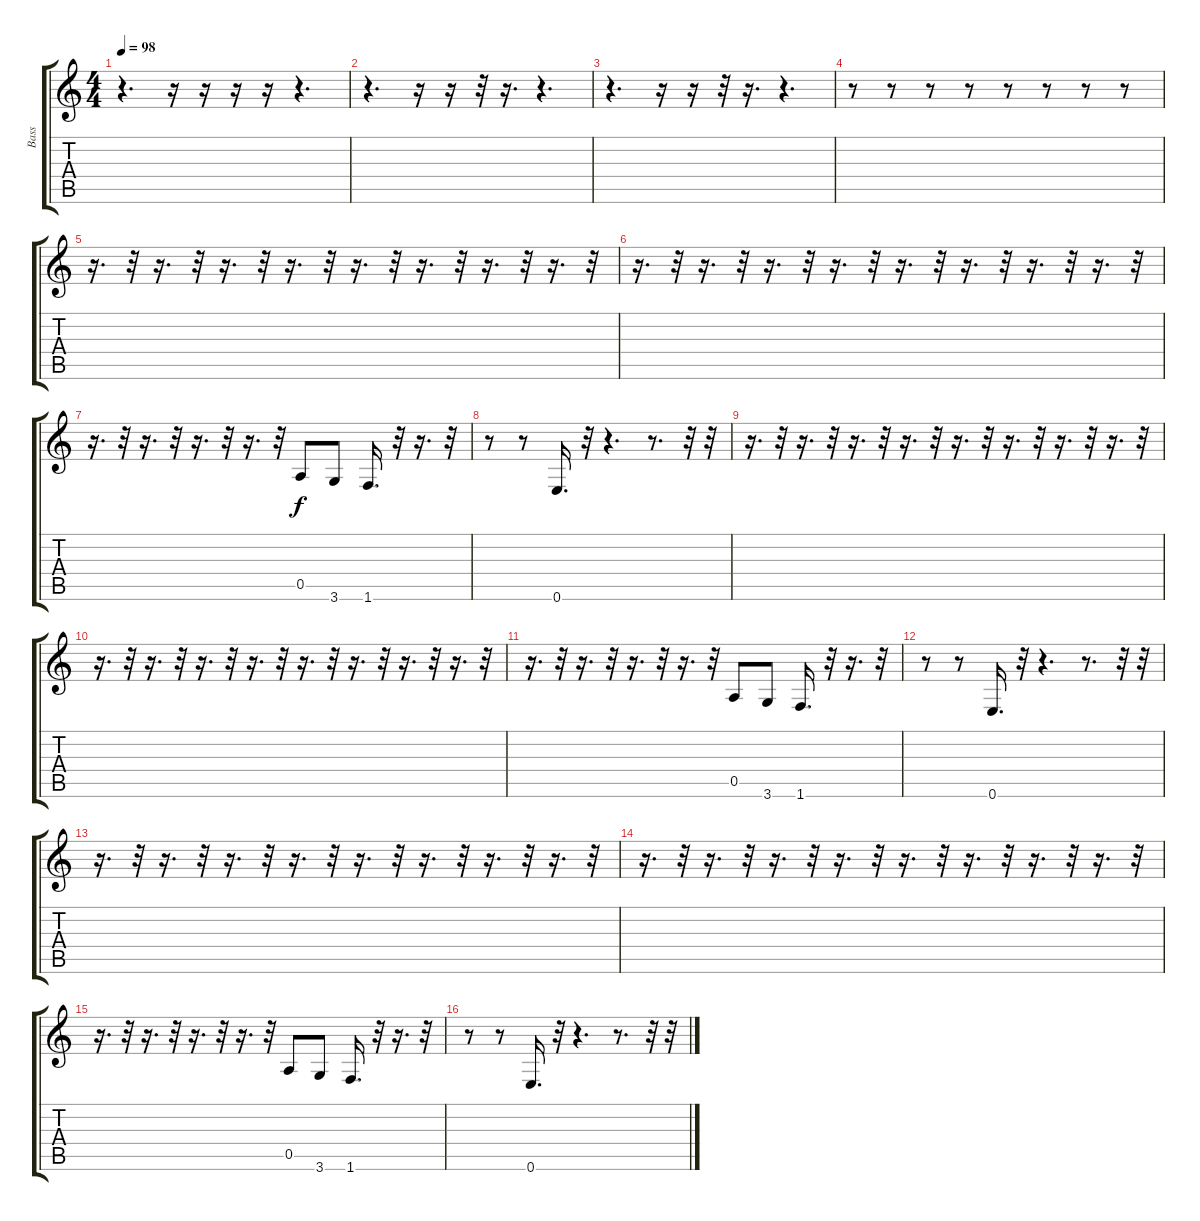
\track ("Bass" "Bass") {instrument electricbassfinger}
\staff {score tabs}
\tuning (E4 B3 G3 D3 A2 E2) {hide}
\ts (4 4)
\tempo 98
\clef g2
\ks c
r.4{d dy f} r.16 r.16 r.16 r.16 r.4{d} |
r.4{d} r.16 r.16 r.32 r.16{d} r.4{d} |
r.4{d} r.16 r.16 r.32 r.16{d} r.4{d} |
r.8 r.8 r.8 r.8 r.8 r.8 r.8 r.8 |
r.16{d} r.32 r.16{d} r.32 r.16{d} r.32 r.16{d} r.32 r.16{d} r.32 r.16{d} r.32 r.16{d} r.32 r.16{d} r.32 |
r.16{d} r.32 r.16{d} r.32 r.16{d} r.32 r.16{d} r.32 r.16{d} r.32 r.16{d} r.32 r.16{d} r.32 r.16{d} r.32 |
r.16{d} r.32 r.16{d} r.32 r.16{d} r.32 r.16{d} r.32 0.5.8 3.6.8 1.6.16{d} r.32 r.16{d} r.32 |
r.8 r.8 0.6.16{d} r.32 r.4{d} r.8{d} r.32 r.32 |
r.16{d} r.32 r.16{d} r.32 r.16{d} r.32 r.16{d} r.32 r.16{d} r.32 r.16{d} r.32 r.16{d} r.32 r.16{d} r.32 |
r.16{d} r.32 r.16{d} r.32 r.16{d} r.32 r.16{d} r.32 r.16{d} r.32 r.16{d} r.32 r.16{d} r.32 r.16{d} r.32 |
r.16{d} r.32 r.16{d} r.32 r.16{d} r.32 r.16{d} r.32 0.5.8 3.6.8 1.6.16{d} r.32 r.16{d} r.32 |
r.8 r.8 0.6.16{d} r.32 r.4{d} r.8{d} r.32 r.32 |
r.16{d} r.32 r.16{d} r.32 r.16{d} r.32 r.16{d} r.32 r.16{d} r.32 r.16{d} r.32 r.16{d} r.32 r.16{d} r.32 |
r.16{d} r.32 r.16{d} r.32 r.16{d} r.32 r.16{d} r.32 r.16{d} r.32 r.16{d} r.32 r.16{d} r.32 r.16{d} r.32 |
r.16{d} r.32 r.16{d} r.32 r.16{d} r.32 r.16{d} r.32 0.5.8 3.6.8 1.6.16{d} r.32 r.16{d} r.32 |
r.8 r.8 0.6.16{d} r.32 r.4{d} r.8{d} r.32 r.32
